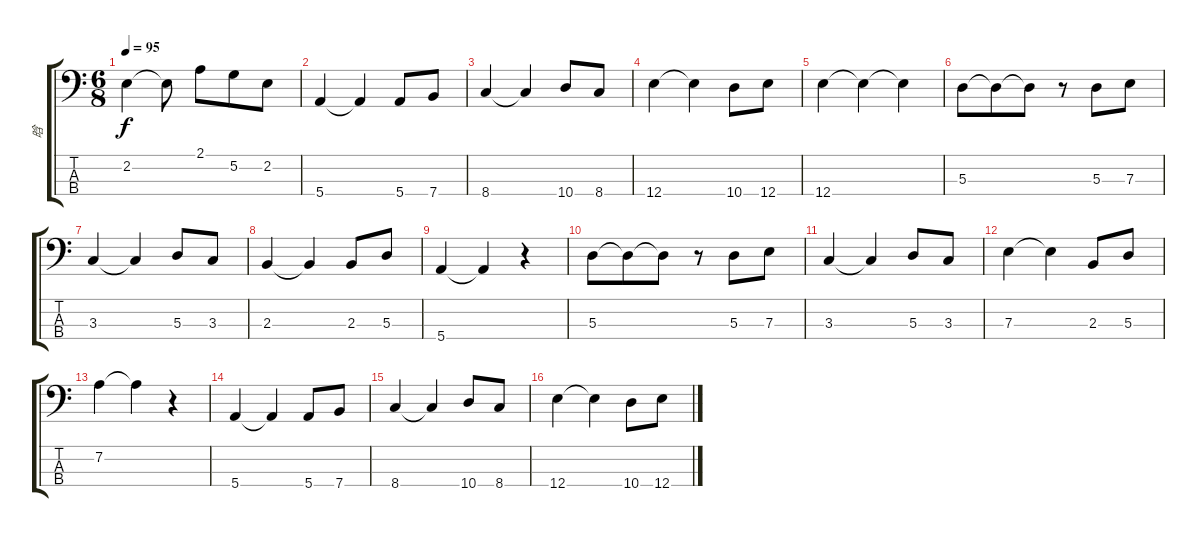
\track ("晗" "晗") {instrument electricbassfinger}
\staff {score tabs}
\tuning (G2 D2 A1 E1) {hide}
\ts (6 8)
\tempo 95
\clef f4
\ks c
2.2.4{dy f} 2.2{t}.8 2.1.8 5.2.8 2.2.8 |
5.4.4 5.4{t}.4 5.4.8 7.4.8 |
8.4.4 8.4{t}.4 10.4.8 8.4.8 |
12.4.4 12.4{t}.4 10.4.8 12.4.8 |
12.4.4 12.4{t}.4 12.4{t}.4 |
5.3.8 5.3{t}.8 5.3{t}.8 r.8 5.3.8 7.3.8 |
3.3.4 3.3{t}.4 5.3.8 3.3.8 |
2.3.4 2.3{t}.4 2.3.8 5.3.8 |
5.4.4 5.4{t}.4 r.4 |
5.3.8 5.3{t}.8 5.3{t}.8 r.8 5.3.8 7.3.8 |
3.3.4 3.3{t}.4 5.3.8 3.3.8 |
7.3.4 7.3{t}.4 2.3.8 5.3.8 |
7.2.4 7.2{t}.4 r.4 |
5.4.4 5.4{t}.4 5.4.8 7.4.8 |
8.4.4 8.4{t}.4 10.4.8 8.4.8 |
12.4.4 12.4{t}.4 10.4.8 12.4.8
